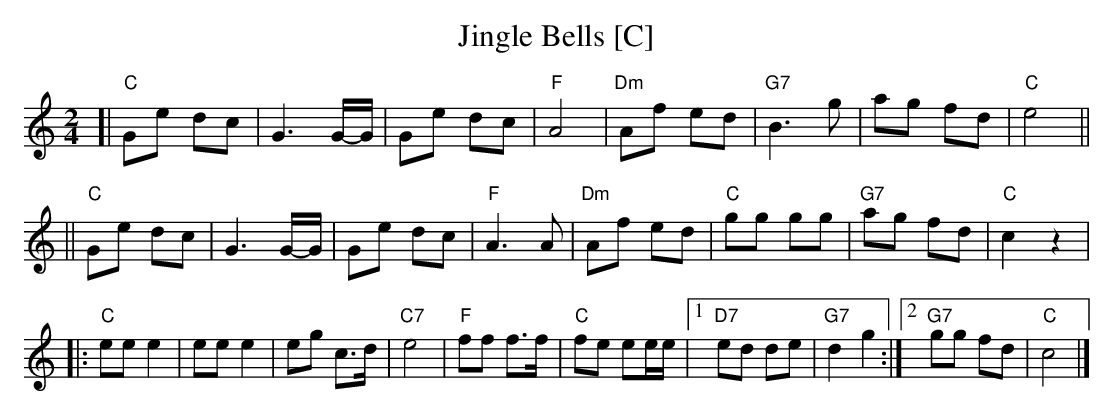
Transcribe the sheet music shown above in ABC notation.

X:1
T: Jingle Bells [C]
M: 2/4
L: 1/8
K: C
[| "C"Ge dc | G3 G/-G/ | Ge dc | "F"A4 | "Dm"Af ed | "G7"B3 g | ag fd | "C"e4 ||
|| "C"Ge dc | G3 G/-G/ | Ge dc | "F"A3 A | "Dm"Af ed | "C"gg gg | "G7"ag fd | "C"c2 z2 |
|: "C"ee e2 | ee e2 | eg c>d | "C7"e4 | "F"ff f>f | "C"fe ee/e/ |1 "D7"ed de | "G7"d2 g2 :|2 "G7"gg fd | "C"c4 |]
